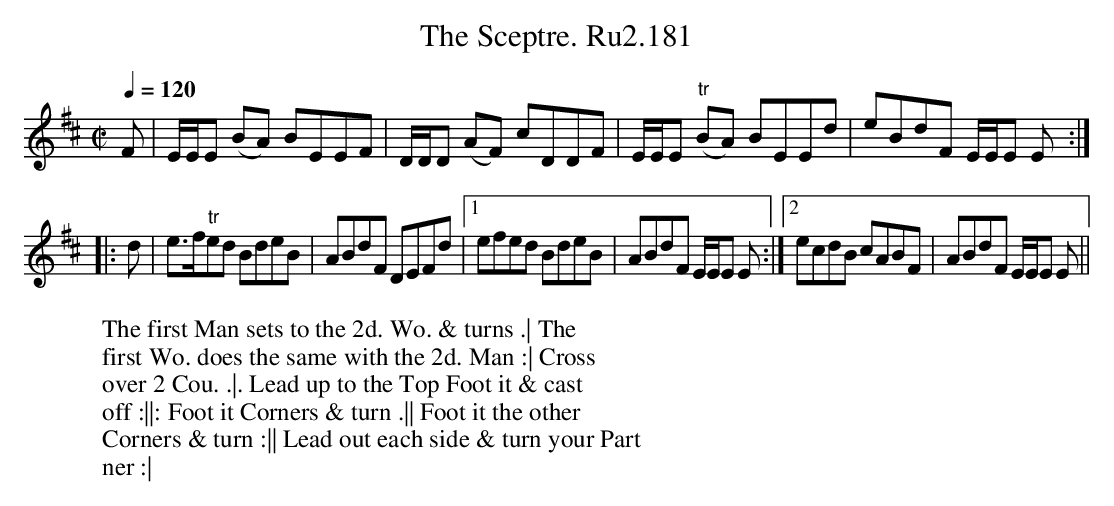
X:1
T:Sceptre. Ru2.181, The
M:C|
L:1/8
Q:1/4=120
K:Edor
F|E/E/E (BA) BEEF|D/D/D (AF) cDDF|E/E/E "tr"(BA) BEEd|eBdF E/E/E E:|
|:d|e>f"tr"ed BdeB|ABdF DEFd|1efed BdeB|ABdF E/E/E E:|2ecdB cABF|ABdF E/E/E E||
W:The first Man sets to the 2d. Wo. & turns .| The
W:first Wo. does the same with the 2d. Man :| Cross
W:over 2 Cou. .|. Lead up to the Top Foot it & cast
W:off :||: Foot it Corners & turn .|| Foot it the other
W:Corners & turn :|| Lead out each side & turn your Part
W:ner :|
